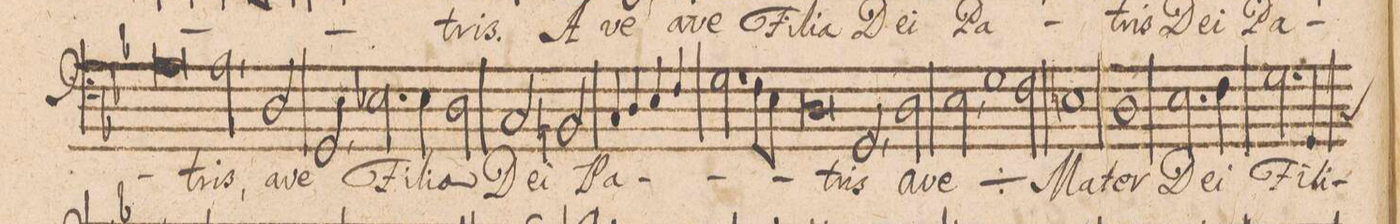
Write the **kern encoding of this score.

**kern	**text
*I"BASSVS.	*
*clefF4	*
*k[b-e-]	*
*met(c|)	*
*M2/1	*
0A	.
=30-	=30-
2A,\	-tris,
2D/	a-
=31-	=31-
2GG,/	-ve
2.E-X\	Fi-
4E-\	-li-
2D\	-a
=32-	=32-
2C/	De-
2BBn/	-i
4C/	Pa-
4D/	.
4E-/	.
4F/	.
=33-	=33-
2.G\	.
8F\L	.
8E-\J	.
0D	.
=34-	=34-
2GG,/	-tris
2D\	a-
=35-	=35-
2E-,\	-ve
*	*ij
1G\	a-
2F\	-ve
*	*Xij
=36-	=36-
1En	Ma-
1D	-ter
=37-	=37-
2.E-y\	De-
4F\	-i
2.G\	Fi-
*custos:C	*
4GG/	-li-
=38-	=38-
*-	*-
